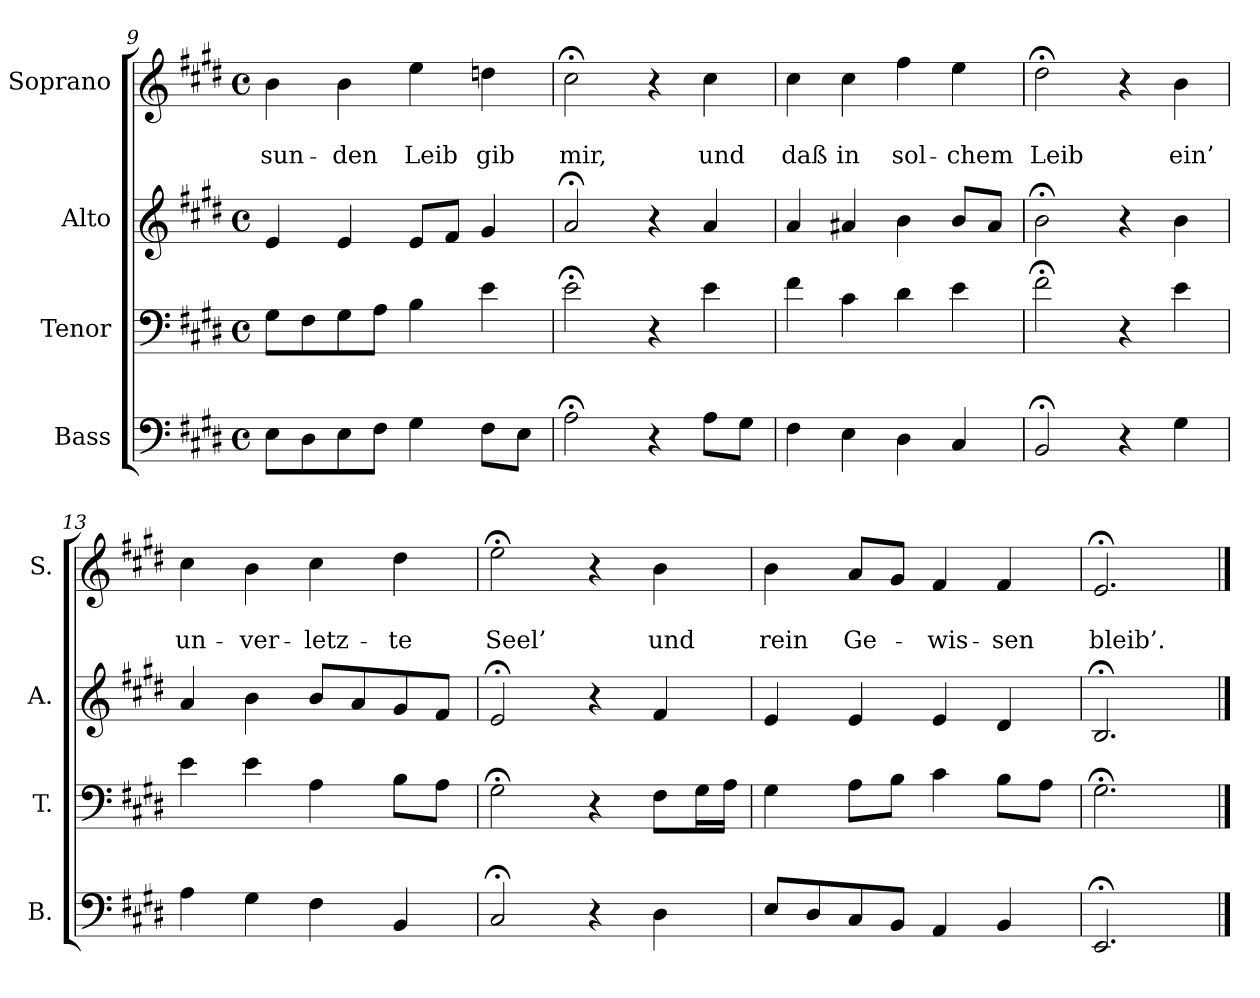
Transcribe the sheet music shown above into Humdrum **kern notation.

**kern	**kern	**kern	**kern	**text	**text
*part4	*part3	*part2	*part1	*part1	*part1
*staff4	*staff3	*staff2	*staff1	*staff1	*staff1
*I"Bass	*I"Tenor	*I"Alto	*I"Soprano	*	*
*I'B.	*I'T.	*I'A.	*I'S.	*	*
*clefF4	*clefF4	*clefG2	*clefG2	*	*
*k[f#c#g#d#]	*k[f#c#g#d#]	*k[f#c#g#d#]	*k[f#c#g#d#]	*	*
*E:	*E:	*E:	*E:	*	*
*M4/4	*M4/4	*M4/4	*M4/4	*	*
*met(c)	*met(c)	*met(c)	*met(c)	*	*
=9	=9	=9	=9	=9	=9
8E\L	8G#\L	4e/	4b\	.	-sun-
8D#\	8F#\	.	.	.	.
8E\	8G#\	4e/	4b\	.	-den
8F#\J	8A\J	.	.	.	.
4G#\	4B\	8e/L	4ee\	.	Leib
.	.	8f#/J	.	.	.
8F#\L	4e\	4g#/	4ddn\	.	gib
8E\J	.	.	.	.	.
=10	=10	=10	=10	=10	=10
2A;<\	2e;<\	2a;</	2cc#;<\	.	mir,
4r	4r	4r	4r	.	.
8A\L	4e\	4a/	4cc#\	.	und
8G#\J	.	.	.	.	.
!!LO:PB:g=z
=11	=11	=11	=11	=11	=11
4F#\	4f#\	4a/	4cc#\	.	daß
4E\	4c#\	4a#X/	4cc#\	.	in
4D#\	4d#\	4b\	4ff#\	.	sol-
4C#/	4e\	8b/L	4ee\	.	-chem
.	.	8a#/J	.	.	.
=12	=12	=12	=12	=12	=12
2BB;</	2f#;<\	2b;<\	2dd#;<\	.	Leib
4r	4r	4r	4r	.	.
4G#\	4e\	4b\	4b\	.	ein’
=13	=13	=13	=13	=13	=13
4A\	4e\	4a/	4cc#\	.	un-
4G#\	4e\	4b\	4b\	.	-ver-
4F#\	4A\	8b/L	4cc#\	.	-letz-
.	.	8a/	.	.	.
4BB/	8B\L	8g#/	4dd#\	.	-te
.	8A\J	8f#/J	.	.	.
=14	=14	=14	=14	=14	=14
2C#;</	2G#;<\	2e;</	2ee;<\	.	Seel’
4r	4r	4r	4r	.	.
4D#\	8F#\L	4f#/	4b\	.	und
.	16G#\L	.	.	.	.
.	16A\JJ	.	.	.	.
=15	=15	=15	=15	=15	=15
8E/L	4G#\	4e/	4b\	.	rein
8D#/	.	.	.	.	.
8C#/	8A\L	4e/	8a/L	.	Ge-
8BB/J	8B\J	.	8g#/J	.	.
4AA/	4c#\	4e/	4f#/	.	-wis-
4BB/	8B\L	4d#/	4f#/	.	-sen
.	8A\J	.	.	.	.
=16	=16	=16	=16	=16	=16
2.EE;</	2.G#;<\	2.B;</	2.e;</	.	bleib’.
==	==	==	==	==	==
*-	*-	*-	*-	*-	*-
